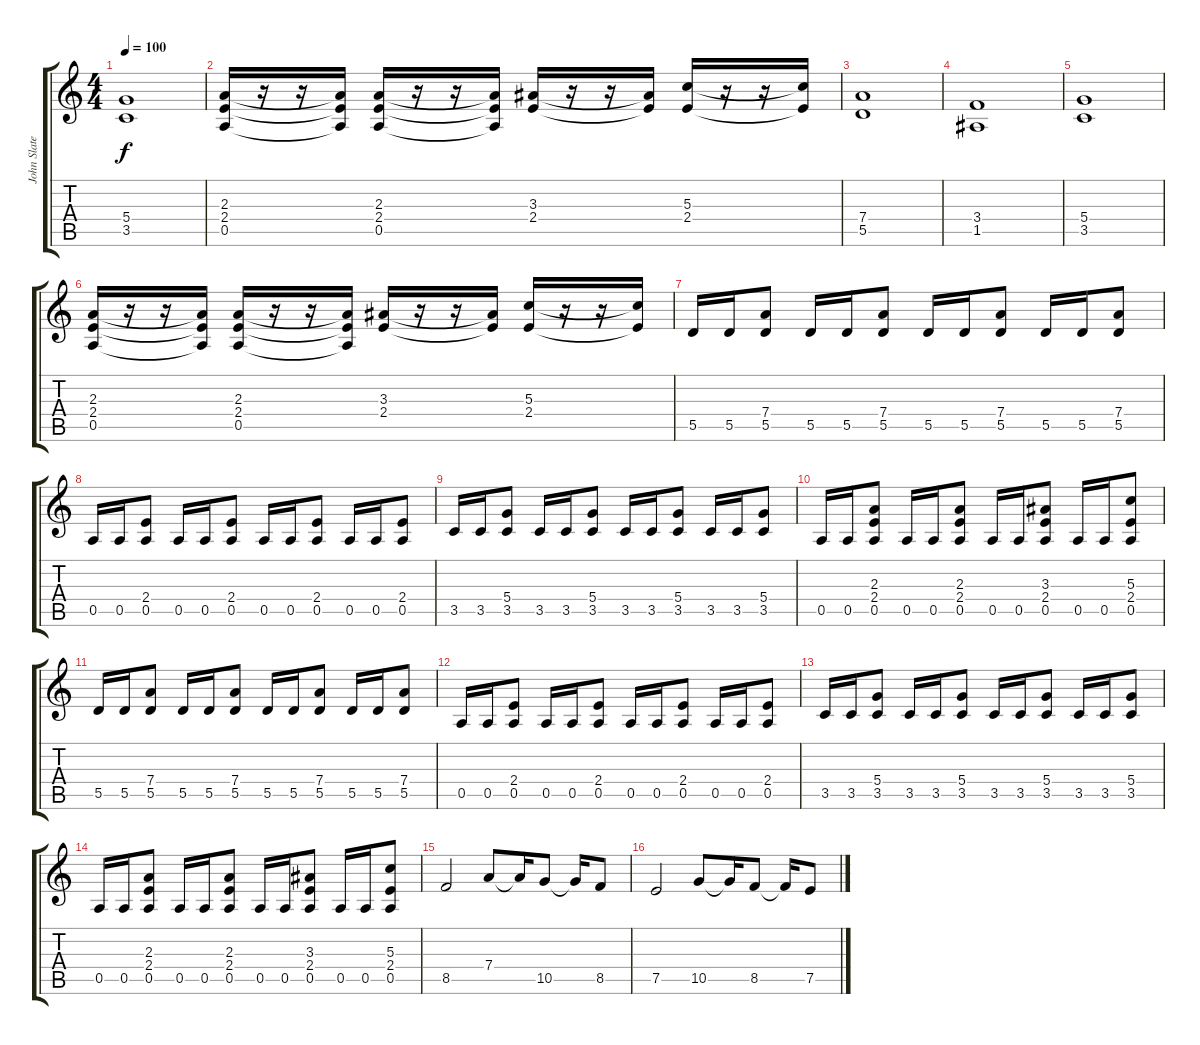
\track ("John Slater" "John Slate") {instrument distortionguitar}
\staff {score tabs}
\tuning (E4 B3 G3 D3 A2 D2) {hide}
\ts (4 4)
\tempo 100
\clef g2
\ks c
(5.4 3.5).1{dy f} |
(2.3 2.4 0.5).16 r.16 r.16 (2.3{t} 2.4{t} 0.5{t}).16 (2.3 2.4 0.5).16 r.16 r.16 (2.3{t} 2.4{t} 0.5{t}).16 (3.3 2.4).16 r.16 r.16 (3.3{t} 2.4{t}).16 (5.3 2.4).16 r.16 r.16 (5.3{t} 2.4{t}).16 |
(7.4 5.5).1 |
(3.4 1.5).1 |
(5.4 3.5).1 |
(2.3 2.4 0.5).16 r.16 r.16 (2.3{t} 2.4{t} 0.5{t}).16 (2.3 2.4 0.5).16 r.16 r.16 (2.3{t} 2.4{t} 0.5{t}).16 (3.3 2.4).16 r.16 r.16 (3.3{t} 2.4{t}).16 (5.3 2.4).16 r.16 r.16 (5.3{t} 2.4{t}).16 |
5.5.16 5.5.16 (7.4 5.5).8 5.5.16 5.5.16 (7.4 5.5).8 5.5.16 5.5.16 (7.4 5.5).8 5.5.16 5.5.16 (7.4 5.5).8 |
0.5.16 0.5.16 (2.4 0.5).8 0.5.16 0.5.16 (2.4 0.5).8 0.5.16 0.5.16 (2.4 0.5).8 0.5.16 0.5.16 (2.4 0.5).8 |
3.5.16 3.5.16 (5.4 3.5).8 3.5.16 3.5.16 (5.4 3.5).8 3.5.16 3.5.16 (5.4 3.5).8 3.5.16 3.5.16 (5.4 3.5).8 |
0.5.16 0.5.16 (2.3 2.4 0.5).8 0.5.16 0.5.16 (2.3 2.4 0.5).8 0.5.16 0.5.16 (3.3 2.4 0.5).8 0.5.16 0.5.16 (5.3 2.4 0.5).8 |
5.5.16 5.5.16 (7.4 5.5).8 5.5.16 5.5.16 (7.4 5.5).8 5.5.16 5.5.16 (7.4 5.5).8 5.5.16 5.5.16 (7.4 5.5).8 |
0.5.16 0.5.16 (2.4 0.5).8 0.5.16 0.5.16 (2.4 0.5).8 0.5.16 0.5.16 (2.4 0.5).8 0.5.16 0.5.16 (2.4 0.5).8 |
3.5.16 3.5.16 (5.4 3.5).8 3.5.16 3.5.16 (5.4 3.5).8 3.5.16 3.5.16 (5.4 3.5).8 3.5.16 3.5.16 (5.4 3.5).8 |
0.5.16 0.5.16 (2.3 2.4 0.5).8 0.5.16 0.5.16 (2.3 2.4 0.5).8 0.5.16 0.5.16 (3.3 2.4 0.5).8 0.5.16 0.5.16 (5.3 2.4 0.5).8 |
8.5.2 7.4.8 7.4{t}.16 10.5.8 10.5{t}.16 8.5.8 |
7.5.2 10.5.8 10.5{t}.16 8.5.8 8.5{t}.16 7.5.8
